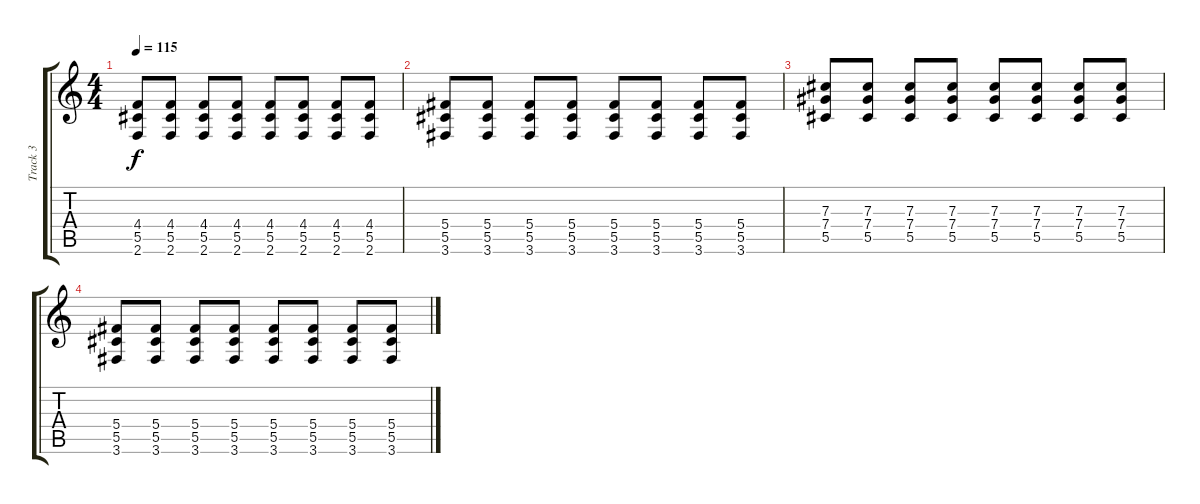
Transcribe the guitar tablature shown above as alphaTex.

\track ("Track 3" "Track 3") {instrument overdrivenguitar}
\staff {score tabs}
\tuning (Eb4 Bb3 Gb3 Db3 Ab2 Eb2) {hide}
\ts (4 4)
\tempo 115
\clef g2
\ks c
(4.4 5.5 2.6).8{dy f} (4.4 5.5 2.6).8 (4.4 5.5 2.6).8 (4.4 5.5 2.6).8 (4.4 5.5 2.6).8 (4.4 5.5 2.6).8 (4.4 5.5 2.6).8 (4.4 5.5 2.6).8 |
(5.4 5.5 3.6).8 (5.4 5.5 3.6).8 (5.4 5.5 3.6).8 (5.4 5.5 3.6).8 (5.4 5.5 3.6).8 (5.4 5.5 3.6).8 (5.4 5.5 3.6).8 (5.4 5.5 3.6).8 |
(7.3 7.4 5.5).8 (7.3 7.4 5.5).8 (7.3 7.4 5.5).8 (7.3 7.4 5.5).8 (7.3 7.4 5.5).8 (7.3 7.4 5.5).8 (7.3 7.4 5.5).8 (7.3 7.4 5.5).8 |
(5.4 5.5 3.6).8 (5.4 5.5 3.6).8 (5.4 5.5 3.6).8 (5.4 5.5 3.6).8 (5.4 5.5 3.6).8 (5.4 5.5 3.6).8 (5.4 5.5 3.6).8 (5.4 5.5 3.6).8
